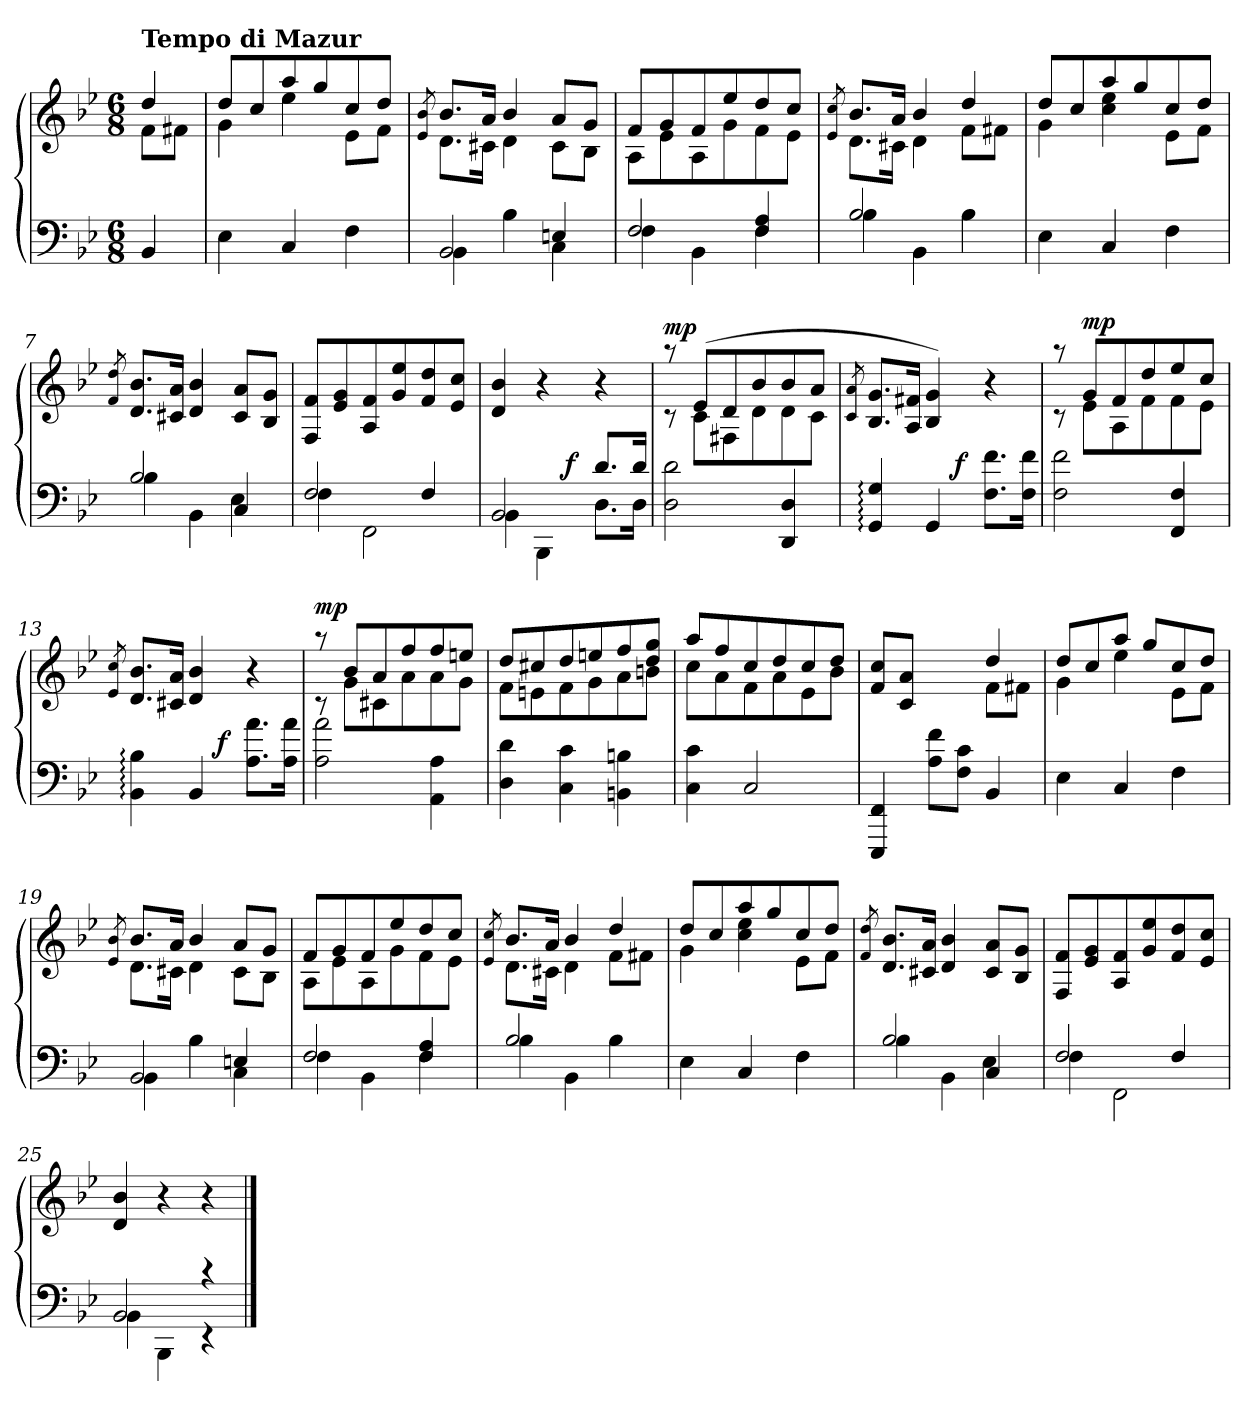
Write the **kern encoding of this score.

**kern	**kern	**dynam
*part1	*part1	*part1
*staff2	*staff1	*staff1/2
*clefF4	*clefG2	*
*k[b-e-]	*k[b-e-]	*
*B-:	*B-:	*
*M6/8	*M6/8	*
=1	=1	=1
*	*^	*
!	!LO:TX:a:B:t=Tempo di Mazur	!	!
4BB-/	4dd/	8f\L	.
.	.	8f#X\J	.
=2	=2	=2	=2
4E-\	8dd/L	4g\	.
.	8cc/	.	.
4C/	8aa/	4ee-\	.
.	8gg/	.	.
4F\	8cc/	8e-\L	.
.	8dd/J	8f\J	.
=3	=3	=3	=3
.	8qe-/ 8qb-/	.	.
*^	*	*	*
2BB-/	4BB-\	8.b-/L	8.d\L	.
.	.	16a/Jk	16c#X\Jk	.
.	4B-\	4b-/	4d\	.
4En/	4C\	8a/L	8c#\L	.
.	.	8g/J	8B-\J	.
=4	=4	=4	=4	=4
2F/	4F\	8f/L	8A\L	.
.	.	8g/	8e-\	.
.	4BB-\	8f/	8A\	.
.	.	8ee-/	8g\	.
4F/ 4A/	4F\	8dd/	8f\	.
.	.	8cc/J	8e-\J	.
=5	=5	=5	=5	=5
.	.	8qe-/ 8qcc/	.	.
2B-/	4B-\	8.b-/L	8.d\L	.
.	.	16a/Jk	16c#X\Jk	.
.	4BB-\	4b-/	4d\	.
4ryy	4B-\	4dd/	8f\L	.
.	.	.	8f#X\J	.
*v	*v	*	*	*
=6	=6	=6	=6
4E-\	8dd/L	4g\	.
.	8cc/	.	.
4C/	8aa/	4cc\ 4ee-\	.
.	8gg/	.	.
4F\	8cc/	8e-\L	.
.	8dd/J	8f\J	.
*	*v	*v	*
=7	=7	=7
.	8qf/ 8qdd/	.
*^	*	*
2B-/	4B-\	8.d/ 8.b-/L	.
.	.	16c#X/ 16a/Jk	.
.	4BB-\	4d/ 4b-/	.
4C/	4E-\	8c#/ 8a/L	.
.	.	8B-/ 8g/J	.
=8	=8	=8	=8
2F/	4F\	8F/ 8f/L	.
.	.	8e-/ 8g/	.
.	2FF\	8A/ 8f/	.
.	.	8g/ 8ee-/	.
4F/	.	8f/ 8dd/	.
.	.	8e-/ 8cc/J	.
!!LO:LB:g=z
=9	=9	=9	=9
*	*^	*	*
2BB-/	4BB-\	4.ryy	4d/ 4b-/	.
.	4BBB-\	.	4r	.
!	!	!	!	!LO:DY:a=2
.	.	4.ryy	.	f
8.d/L	8.D\L	.	4r	.
16d/Jk	16D\Jk	.	.	.
=10	=10	=10	=10	=10
*	*	*	*^	*
!	!	!	!	!	!LO:DY:a
*v	*v	*v	*	*	*
2D\ 2d\	8raa	8rc	mp
.	(>8e-/L	8c\L	.
.	8d/	8F#X\	.
.	8b-/	8d\	.
4DD/ 4D/	8b-/	8d\	.
.	8a/J	8c\J	.
*	*v	*v	*
=11	=11	=11
.	8qc/ 8qa/	.
*^	*	*
4GG/:: 4G/::	4.ryy	8.B-/ 8.g/L	.
.	.	16A/ 16f#X/Jk	.
4GG/	.	4B-/ 4g/)	.
!	!	!	!LO:DY:a=2
.	4.ryy	.	f
8.F\ 8.f\L	.	4r	.
16F\ 16f\Jk	.	.	.
*v	*v	*	*
=12	=12	=12
*	*^	*
2F\ 2f\	8raa	8rc	.
!	!	!	!LO:DY:a
.	8g/L	8e-\L	mp
.	8f/	8A\	.
.	8dd/	8f\	.
4FF/ 4F/	8ee-/	8f\	.
.	8cc/J	8e-\J	.
*	*v	*v	*
=13	=13	=13
.	8qe-/ 8qcc/	.
*^	*	*
4BB-\:: 4B-\::	4.ryy	8.d/ 8.b-/L	.
.	.	16c#X/ 16a/Jk	.
4BB-/	.	4d/ 4b-/	.
!	!	!	!LO:DY:a=2
.	4.ryy	.	f
8.A\ 8.a\L	.	4r	.
16A\ 16a\Jk	.	.	.
=14	=14	=14	=14
*	*	*^	*
!	!	!	!	!LO:DY:a
*v	*v	*	*	*
2A\ 2a\	8raa	8rc	mp
.	8b-/L	8g\L	.
.	8a/	8c#X\	.
.	8ff/	8a\	.
4AA\ 4A\	8ff/	8a\	.
.	8een/J	8g\J	.
=15	=15	=15	=15
4D\ 4d\	8dd/L	8f\L	.
.	8cc#X/	8en\	.
4C\ 4c\	8dd/	8f\	.
.	8een/	8g\	.
4BBn\ 4Bn\	8ff/	8a\	.
.	8dd/ 8gg/J	8bn\J	.
!!LO:LB:g=z	!!
=16	=16	=16	=16
4C\ 4c\	8aa/L	8cc\L	.
.	8ff/	8a\	.
2C/	8cc/	8f\	.
.	8dd/	8a\	.
.	8cc/	8e-\	.
.	8dd/J	8b-\J	.
=17	=17	=17	=17
4EEE-/ 4FF/	8f/ 8cc/L	4ryy	.
.	8c/ 8a/J	.	.
8A\ 8f\L	4ryy	4ryy	.
8F\ 8c\J	.	.	.
4BB-/	4dd/	8f\L	.
.	.	8f#X\J	.
=18	=18	=18	=18
4E-\	8dd/L	4g\	.
.	8cc/	.	.
4C/	8aa/J	4ee-\	.
.	8gg/L	.	.
4F\	8cc/	8e-\L	.
.	8dd/J	8f\J	.
=19	=19	=19	=19
.	8qe-/ 8qb-/	.	.
*^	*	*	*
2BB-/	4BB-\	8.b-/L	8.d\L	.
.	.	16a/Jk	16c#X\Jk	.
.	4B-\	4b-/	4d\	.
4En/	4C\	8a/L	8c#\L	.
.	.	8g/J	8B-\J	.
=20	=20	=20	=20	=20
2F/	4F\	8f/L	8A\L	.
.	.	8g/	8e-\	.
.	4BB-\	8f/	8A\	.
.	.	8ee-/	8g\	.
4F/ 4A/	4F\	8dd/	8f\	.
.	.	8cc/J	8e-\J	.
=21	=21	=21	=21	=21
.	.	8qe-/ 8qcc/	.	.
2B-/	4B-\	8.b-/L	8.d\L	.
.	.	16a/Jk	16c#X\Jk	.
.	4BB-\	4b-/	4d\	.
4ryy	4B-\	4dd/	8f\L	.
.	.	.	8f#X\J	.
*v	*v	*	*	*
=22	=22	=22	=22
4E-\	8dd/L	4g\	.
.	8cc/	.	.
4C/	8aa/	4cc\ 4ee-\	.
.	8gg/	.	.
4F\	8cc/	8e-\L	.
.	8dd/J	8f\J	.
*	*v	*v	*
=23	=23	=23
.	8qf/ 8qdd/	.
*^	*	*
2B-/	4B-\	8.d/ 8.b-/L	.
.	.	16c#X/ 16a/Jk	.
.	4BB-\	4d/ 4b-/	.
4C/	4E-\	8c#/ 8a/L	.
.	.	8B-/ 8g/J	.
!!LO:LB:g=z
=24	=24	=24	=24
2F/	4F\	8F/ 8f/L	.
.	.	8e-/ 8g/	.
.	2FF\	8A/ 8f/	.
.	.	8g/ 8ee-/	.
4F/	.	8f/ 8dd/	.
.	.	8e-/ 8cc/J	.
=25	=25	=25	=25
2BB-/	4BB-\	4d/ 4b-/	.
.	4BBB-\	4r	.
4rc	4rEE	4r	.
*v	*v	*	*
==	==	==
*-	*-	*-
